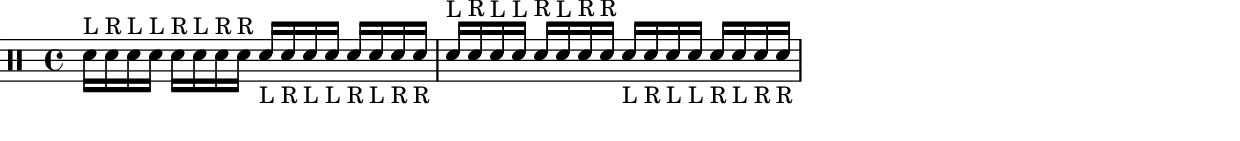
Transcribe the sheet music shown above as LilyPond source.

%% Generated by lilypond-book.py
%% Options: [exampleindent=10.16\mm,indent=0\mm,line-width=160\mm,quote]
\include "lilypond-book-preamble.ly"


% ****************************************************************
% Start cut-&-pastable-section
% ****************************************************************



\paper {
  indent = 0\mm
  line-width = 160\mm
  % offset the left padding, also add 1mm as lilypond creates cropped
  % images with a little space on the right
  line-width = #(- line-width (* mm  3.000000) (* mm 1))
  line-width = 160\mm - 2.0 * 10.16\mm
  % offset the left padding, also add 1mm as lilypond creates cropped
  % images with a little space on the right
  line-width = #(- line-width (* mm  3.000000) (* mm 1))
}

\layout {
  
}





% ****************************************************************
% ly snippet:
% ****************************************************************
\sourcefileline 147
\drums {
  \repeat unfold 2 {
    sn16^"L" 16^"R" 16^"L" 16^"L" 16^"R" 16^"L" 16^"R" 16^"R"
    \stemUp
    sn16_"L" 16_"R" 16_"L" 16_"L" 16_"R" 16_"L" 16_"R" 16_"R"
  }
}



% ****************************************************************
% end ly snippet
% ****************************************************************
